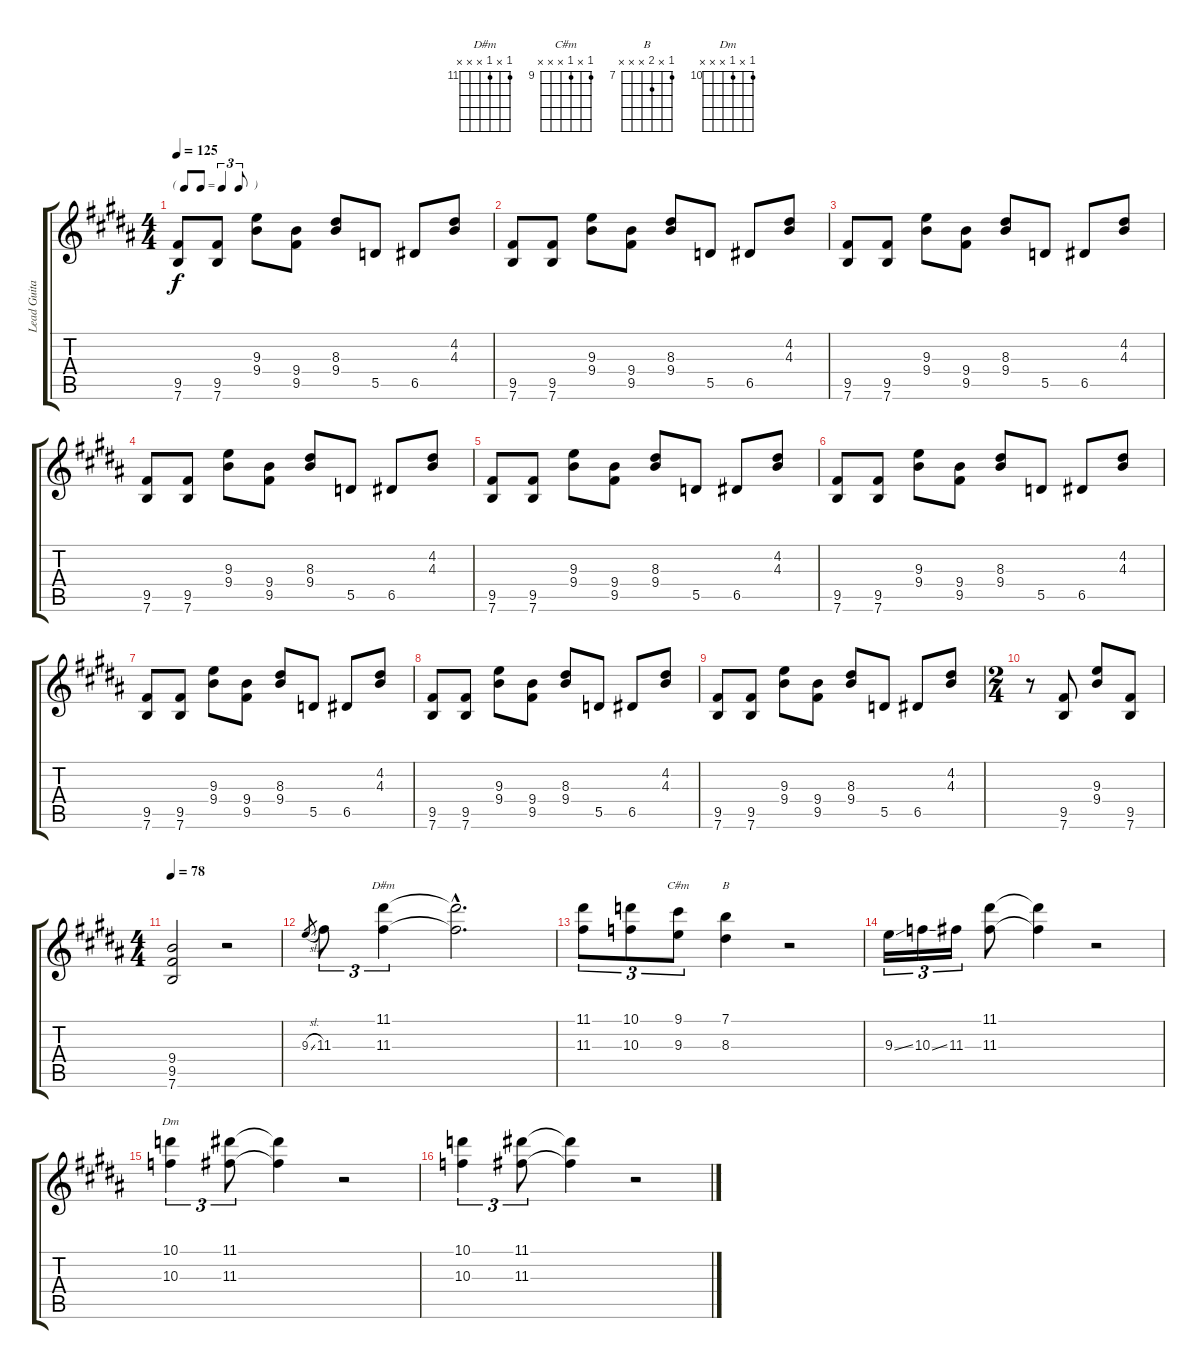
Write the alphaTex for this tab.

\track ("Lead Guitar" "Lead Guita") {instrument distortionguitar}
\staff {score tabs}
\tuning (E4 B3 G3 D3 A2 E2) {hide}
\chord ("D#m" 11 x 11 x x x) {firstfret 11}
\chord ("C#m" 9 x 9 x x x) {firstfret 9}
\chord ("B" 7 x 8 x x x) {firstfret 7}
\chord ("Dm" 10 x 10 x x x) {firstfret 10}
\ts (4 4)
\tf triplet8th
\tempo 125
\clef g2
\ks b
(9.5 7.6).8{lyrics (0 "") lyrics (1 "") lyrics (2 "") lyrics (3 "") lyrics (4 "") dy f} (9.5 7.6).8{lyrics (0 "") lyrics (1 "") lyrics (2 "") lyrics (3 "") lyrics (4 "")} (9.3 9.4).8{lyrics (0 "") lyrics (1 "") lyrics (2 "") lyrics (3 "") lyrics (4 "")} (9.4 9.5).8{lyrics (0 "") lyrics (1 "") lyrics (2 "") lyrics (3 "") lyrics (4 "")} (8.3 9.4).8{lyrics (0 "") lyrics (1 "") lyrics (2 "") lyrics (3 "") lyrics (4 "")} 5.5.8{lyrics (0 "") lyrics (1 "") lyrics (2 "") lyrics (3 "") lyrics (4 "")} 6.5.8{lyrics (0 "") lyrics (1 "") lyrics (2 "") lyrics (3 "") lyrics (4 "")} (4.2 4.3).8{lyrics (0 "") lyrics (1 "") lyrics (2 "") lyrics (3 "") lyrics (4 "")} |
(9.5 7.6).8{lyrics (0 "") lyrics (1 "") lyrics (2 "") lyrics (3 "") lyrics (4 "")} (9.5 7.6).8{lyrics (0 "") lyrics (1 "") lyrics (2 "") lyrics (3 "") lyrics (4 "")} (9.3 9.4).8{lyrics (0 "") lyrics (1 "") lyrics (2 "") lyrics (3 "") lyrics (4 "")} (9.4 9.5).8{lyrics (0 "") lyrics (1 "") lyrics (2 "") lyrics (3 "") lyrics (4 "")} (8.3 9.4).8{lyrics (0 "") lyrics (1 "") lyrics (2 "") lyrics (3 "") lyrics (4 "")} 5.5.8{lyrics (0 "") lyrics (1 "") lyrics (2 "") lyrics (3 "") lyrics (4 "")} 6.5.8{lyrics (0 "") lyrics (1 "") lyrics (2 "") lyrics (3 "") lyrics (4 "")} (4.2 4.3).8{lyrics (0 "") lyrics (1 "") lyrics (2 "") lyrics (3 "") lyrics (4 "")} |
(9.5 7.6).8{lyrics (0 "") lyrics (1 "") lyrics (2 "") lyrics (3 "") lyrics (4 "")} (9.5 7.6).8{lyrics (0 "") lyrics (1 "") lyrics (2 "") lyrics (3 "") lyrics (4 "")} (9.3 9.4).8{lyrics (0 "") lyrics (1 "") lyrics (2 "") lyrics (3 "") lyrics (4 "")} (9.4 9.5).8{lyrics (0 "") lyrics (1 "") lyrics (2 "") lyrics (3 "") lyrics (4 "")} (8.3 9.4).8{lyrics (0 "") lyrics (1 "") lyrics (2 "") lyrics (3 "") lyrics (4 "")} 5.5.8{lyrics (0 "") lyrics (1 "") lyrics (2 "") lyrics (3 "") lyrics (4 "")} 6.5.8{lyrics (0 "") lyrics (1 "") lyrics (2 "") lyrics (3 "") lyrics (4 "")} (4.2 4.3).8{lyrics (0 "") lyrics (1 "") lyrics (2 "") lyrics (3 "") lyrics (4 "")} |
(9.5 7.6).8{lyrics (0 "") lyrics (1 "") lyrics (2 "") lyrics (3 "") lyrics (4 "")} (9.5 7.6).8{lyrics (0 "") lyrics (1 "") lyrics (2 "") lyrics (3 "") lyrics (4 "")} (9.3 9.4).8{lyrics (0 "") lyrics (1 "") lyrics (2 "") lyrics (3 "") lyrics (4 "")} (9.4 9.5).8{lyrics (0 "") lyrics (1 "") lyrics (2 "") lyrics (3 "") lyrics (4 "")} (8.3 9.4).8{lyrics (0 "") lyrics (1 "") lyrics (2 "") lyrics (3 "") lyrics (4 "")} 5.5.8{lyrics (0 "") lyrics (1 "") lyrics (2 "") lyrics (3 "") lyrics (4 "")} 6.5.8{lyrics (0 "") lyrics (1 "") lyrics (2 "") lyrics (3 "") lyrics (4 "")} (4.2 4.3).8{lyrics (0 "") lyrics (1 "") lyrics (2 "") lyrics (3 "") lyrics (4 "")} |
(9.5 7.6).8{lyrics (0 "") lyrics (1 "") lyrics (2 "") lyrics (3 "") lyrics (4 "")} (9.5 7.6).8{lyrics (0 "") lyrics (1 "") lyrics (2 "") lyrics (3 "") lyrics (4 "")} (9.3 9.4).8{lyrics (0 "") lyrics (1 "") lyrics (2 "") lyrics (3 "") lyrics (4 "")} (9.4 9.5).8{lyrics (0 "") lyrics (1 "") lyrics (2 "") lyrics (3 "") lyrics (4 "")} (8.3 9.4).8{lyrics (0 "") lyrics (1 "") lyrics (2 "") lyrics (3 "") lyrics (4 "")} 5.5.8{lyrics (0 "") lyrics (1 "") lyrics (2 "") lyrics (3 "") lyrics (4 "")} 6.5.8{lyrics (0 "") lyrics (1 "") lyrics (2 "") lyrics (3 "") lyrics (4 "")} (4.2 4.3).8{lyrics (0 "") lyrics (1 "") lyrics (2 "") lyrics (3 "") lyrics (4 "")} |
(9.5 7.6).8{lyrics (0 "") lyrics (1 "") lyrics (2 "") lyrics (3 "") lyrics (4 "")} (9.5 7.6).8{lyrics (0 "") lyrics (1 "") lyrics (2 "") lyrics (3 "") lyrics (4 "")} (9.3 9.4).8{lyrics (0 "") lyrics (1 "") lyrics (2 "") lyrics (3 "") lyrics (4 "")} (9.4 9.5).8{lyrics (0 "") lyrics (1 "") lyrics (2 "") lyrics (3 "") lyrics (4 "")} (8.3 9.4).8{lyrics (0 "") lyrics (1 "") lyrics (2 "") lyrics (3 "") lyrics (4 "")} 5.5.8{lyrics (0 "") lyrics (1 "") lyrics (2 "") lyrics (3 "") lyrics (4 "")} 6.5.8{lyrics (0 "") lyrics (1 "") lyrics (2 "") lyrics (3 "") lyrics (4 "")} (4.2 4.3).8{lyrics (0 "") lyrics (1 "") lyrics (2 "") lyrics (3 "") lyrics (4 "")} |
(9.5 7.6).8{lyrics (0 "") lyrics (1 "") lyrics (2 "") lyrics (3 "") lyrics (4 "")} (9.5 7.6).8{lyrics (0 "") lyrics (1 "") lyrics (2 "") lyrics (3 "") lyrics (4 "")} (9.3 9.4).8{lyrics (0 "") lyrics (1 "") lyrics (2 "") lyrics (3 "") lyrics (4 "")} (9.4 9.5).8{lyrics (0 "") lyrics (1 "") lyrics (2 "") lyrics (3 "") lyrics (4 "")} (8.3 9.4).8{lyrics (0 "") lyrics (1 "") lyrics (2 "") lyrics (3 "") lyrics (4 "")} 5.5.8{lyrics (0 "") lyrics (1 "") lyrics (2 "") lyrics (3 "") lyrics (4 "")} 6.5.8{lyrics (0 "") lyrics (1 "") lyrics (2 "") lyrics (3 "") lyrics (4 "")} (4.2 4.3).8{lyrics (0 "") lyrics (1 "") lyrics (2 "") lyrics (3 "") lyrics (4 "")} |
(9.5 7.6).8{lyrics (0 "") lyrics (1 "") lyrics (2 "") lyrics (3 "") lyrics (4 "")} (9.5 7.6).8{lyrics (0 "") lyrics (1 "") lyrics (2 "") lyrics (3 "") lyrics (4 "")} (9.3 9.4).8{lyrics (0 "") lyrics (1 "") lyrics (2 "") lyrics (3 "") lyrics (4 "")} (9.4 9.5).8{lyrics (0 "") lyrics (1 "") lyrics (2 "") lyrics (3 "") lyrics (4 "")} (8.3 9.4).8{lyrics (0 "") lyrics (1 "") lyrics (2 "") lyrics (3 "") lyrics (4 "")} 5.5.8{lyrics (0 "") lyrics (1 "") lyrics (2 "") lyrics (3 "") lyrics (4 "")} 6.5.8{lyrics (0 "") lyrics (1 "") lyrics (2 "") lyrics (3 "") lyrics (4 "")} (4.2 4.3).8{lyrics (0 "") lyrics (1 "") lyrics (2 "") lyrics (3 "") lyrics (4 "")} |
(9.5 7.6).8{lyrics (0 "") lyrics (1 "") lyrics (2 "") lyrics (3 "") lyrics (4 "")} (9.5 7.6).8{lyrics (0 "") lyrics (1 "") lyrics (2 "") lyrics (3 "") lyrics (4 "")} (9.3 9.4).8{lyrics (0 "") lyrics (1 "") lyrics (2 "") lyrics (3 "") lyrics (4 "")} (9.4 9.5).8{lyrics (0 "") lyrics (1 "") lyrics (2 "") lyrics (3 "") lyrics (4 "")} (8.3 9.4).8{lyrics (0 "") lyrics (1 "") lyrics (2 "") lyrics (3 "") lyrics (4 "")} 5.5.8{lyrics (0 "") lyrics (1 "") lyrics (2 "") lyrics (3 "") lyrics (4 "")} 6.5.8{lyrics (0 "") lyrics (1 "") lyrics (2 "") lyrics (3 "") lyrics (4 "")} (4.2 4.3).8{lyrics (0 "") lyrics (1 "") lyrics (2 "") lyrics (3 "") lyrics (4 "")} |
\ts (2 4)
r.8 (9.5 7.6).8{lyrics (0 "") lyrics (1 "") lyrics (2 "") lyrics (3 "") lyrics (4 "")} (9.3 9.4).8{lyrics (0 "") lyrics (1 "") lyrics (2 "") lyrics (3 "") lyrics (4 "")} (9.5 7.6).8{lyrics (0 "") lyrics (1 "") lyrics (2 "") lyrics (3 "") lyrics (4 "")} |
\ts (4 4)
\tempo 78
(9.4 9.5 7.6).2{lyrics (0 "") lyrics (1 "") lyrics (2 "") lyrics (3 "") lyrics (4 "")} r.2 |
9.3{sl}.8{lyrics (0 "") lyrics (1 "") lyrics (2 "") lyrics (3 "") lyrics (4 "") gr} 11.3.8{tu (3 2) lyrics (0 "") lyrics (1 "") lyrics (2 "") lyrics (3 "") lyrics (4 "")} (11.1 11.3).4{tu (3 2) ch "D#m" lyrics (0 "") lyrics (1 "") lyrics (2 "") lyrics (3 "") lyrics (4 "")} (11.1{hac t} 11.3{hac t}).2{d lyrics (0 "") lyrics (1 "") lyrics (2 "") lyrics (3 "") lyrics (4 "")} |
(11.1 11.3).8{tu (3 2) lyrics (0 "") lyrics (1 "") lyrics (2 "") lyrics (3 "") lyrics (4 "")} (10.1 10.3).8{tu (3 2) lyrics (0 "") lyrics (1 "") lyrics (2 "") lyrics (3 "") lyrics (4 "")} (9.1 9.3).8{tu (3 2) ch "C#m" lyrics (0 "") lyrics (1 "") lyrics (2 "") lyrics (3 "") lyrics (4 "")} (7.1 8.3).4{ch "B" lyrics (0 "") lyrics (1 "") lyrics (2 "") lyrics (3 "") lyrics (4 "")} r.2 |
9.3{ss}.16{tu (3 2) lyrics (0 "") lyrics (1 "") lyrics (2 "") lyrics (3 "") lyrics (4 "")} 10.3{ss}.16{tu (3 2) lyrics (0 "") lyrics (1 "") lyrics (2 "") lyrics (3 "") lyrics (4 "")} 11.3.16{tu (3 2) lyrics (0 "") lyrics (1 "") lyrics (2 "") lyrics (3 "") lyrics (4 "")} (11.1 11.3).8{lyrics (0 "") lyrics (1 "") lyrics (2 "") lyrics (3 "") lyrics (4 "")} (11.1{t} 11.3{t}).4{lyrics (0 "") lyrics (1 "") lyrics (2 "") lyrics (3 "") lyrics (4 "")} r.2 |
(10.1 10.3).4{tu (3 2) ch "Dm" lyrics (0 "") lyrics (1 "") lyrics (2 "") lyrics (3 "") lyrics (4 "")} (11.1 11.3).8{tu (3 2) lyrics (0 "") lyrics (1 "") lyrics (2 "") lyrics (3 "") lyrics (4 "")} (11.1{t} 11.3{t}).4{lyrics (0 "") lyrics (1 "") lyrics (2 "") lyrics (3 "") lyrics (4 "")} r.2 |
(10.1 10.3).4{tu (3 2) lyrics (0 "") lyrics (1 "") lyrics (2 "") lyrics (3 "") lyrics (4 "")} (11.1 11.3).8{tu (3 2) lyrics (0 "") lyrics (1 "") lyrics (2 "") lyrics (3 "") lyrics (4 "")} (11.1{t} 11.3{t}).4{lyrics (0 "") lyrics (1 "") lyrics (2 "") lyrics (3 "") lyrics (4 "")} r.2
